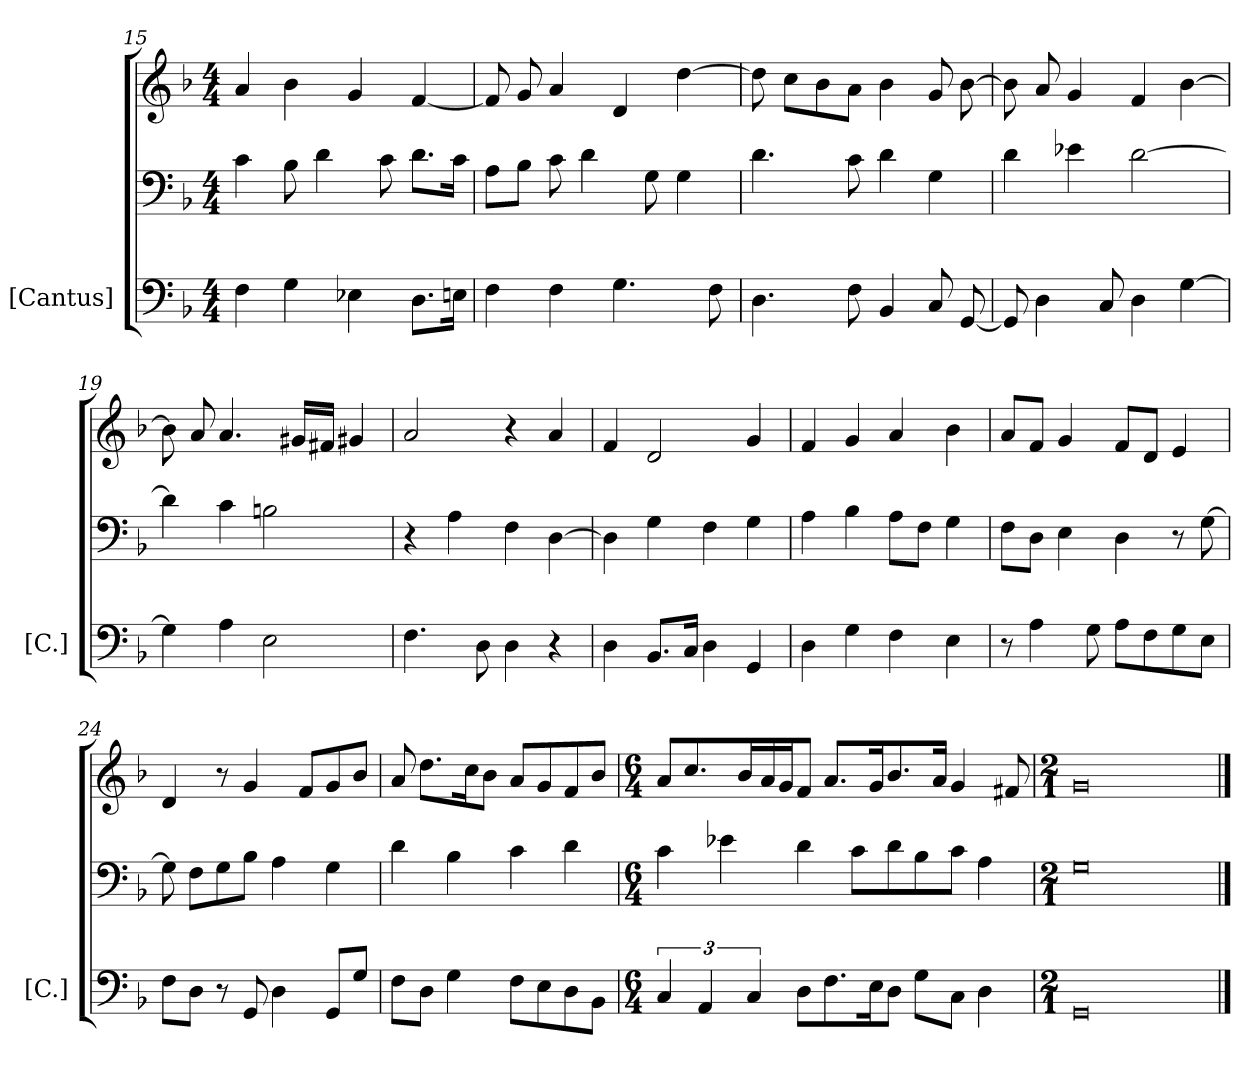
**kern	**kern	**kern
*part1	*part1	*part1
*staff3	*staff2	*staff1
*I"[Cantus]	*	*
*I'[C.]	*	*
*clefF4	*clefF4	*clefG2
*k[b-]	*k[b-]	*k[b-]
*F:	*F:	*F:
*M4/4	*M4/4	*M4/4
=15	=15	=15
4F\	4c\	4a/
4G\	8B-\	4b-\
.	4d\	.
4E-X\	.	4g/
.	8c\	.
8.D\L	8.d\L	[4f/
16E\Jk	16c\Jk	.
=16	=16	=16
4F\	8A\L	8f/]
.	8B-\J	8g/
4F\	8c\	4a/
.	4d\	.
4.G\	.	4d/
.	8G\	.
.	4G\	[4dd\
8F\	.	.
=17	=17	=17
4.D\	4.d\	8dd\]
.	.	8cc\L
.	.	8b-\
8F\	8c\	8a\J
4BB-/	4d\	4b-\
8C/	4G\	8g/
[8GG/	.	[8b-\
=18	=18	=18
8GG/]	4d\	8b-\]
4D\	.	8a/
.	4e-X\	4g/
8C/	.	.
4D\	[2d\	4f/
[4G\	.	[4b-\
=19	=19	=19
4G\]	4d\]	8b-\]
.	.	8a/
4A\	4c\	4.a/
2E\	2Bn\	.
.	.	16g#X/LL
.	.	16f#X/JJ
.	.	4g#X/
=20	=20	=20
4.F\	4r	2a/
.	4A\	.
8D\	.	.
4D\	4F\	4r
4r	[4D\	4a/
=21	=21	=21
4D\	4D\]	4f/
8.BB-/L	4G\	2d/
16C/Jk	.	.
4D\	4F\	.
4GG/	4G\	4g/
=22	=22	=22
4D\	4A\	4f/
4G\	4B-\	4g/
4F\	8A\L	4a/
.	8F\J	.
4E\	4G\	4b-\
=23	=23	=23
8r	8F\L	8a/L
4A\	8D\J	8f/J
.	4E\	4g/
8G\	.	.
8A\L	4D\	8f/L
8F\	.	8d/J
8G\	8r	4e/
8E\J	[8G\	.
=24	=24	=24
8F\L	8G\]	4d/
8D\J	8F\L	.
8r	8G\	8r
8GG/	8B-\J	4g/
4D\	4A\	.
.	.	8f/L
8GG/L	4G\	8g/
8G/J	.	8b-/J
=25	=25	=25
8F\L	4d\	8a/
8D\J	.	8.dd\L
4G\	4B-\	.
.	.	16cc\k
.	.	8b-\J
8F\L	4c\	8a/L
8E\	.	8g/
8D\	4d\	8f/
8BB-\J	.	8b-/J
=26	=26	=26
*M6/4	*M6/4	*M6/4
6C/	4c\	8a/L
.	.	8.cc/
6AA/	.	.
.	4e-X\	.
.	.	16b-/L
6C/	.	.
.	.	16a/
.	.	16g/J
8D\L	4d\	8f/J
8.F\	.	8.a/L
.	8c\L	.
16E\k	.	16g/k
8D\J	8d\	8.b-/
8G\L	8B-\	.
.	.	16a/Jk
8C\J	8c\J	4g/
4D\	4A\	.
.	.	8f#X/
=27	=27	=27
*M2/1	*M2/1	*M2/1
0GG	0G	0g
==	==	==
*-	*-	*-
